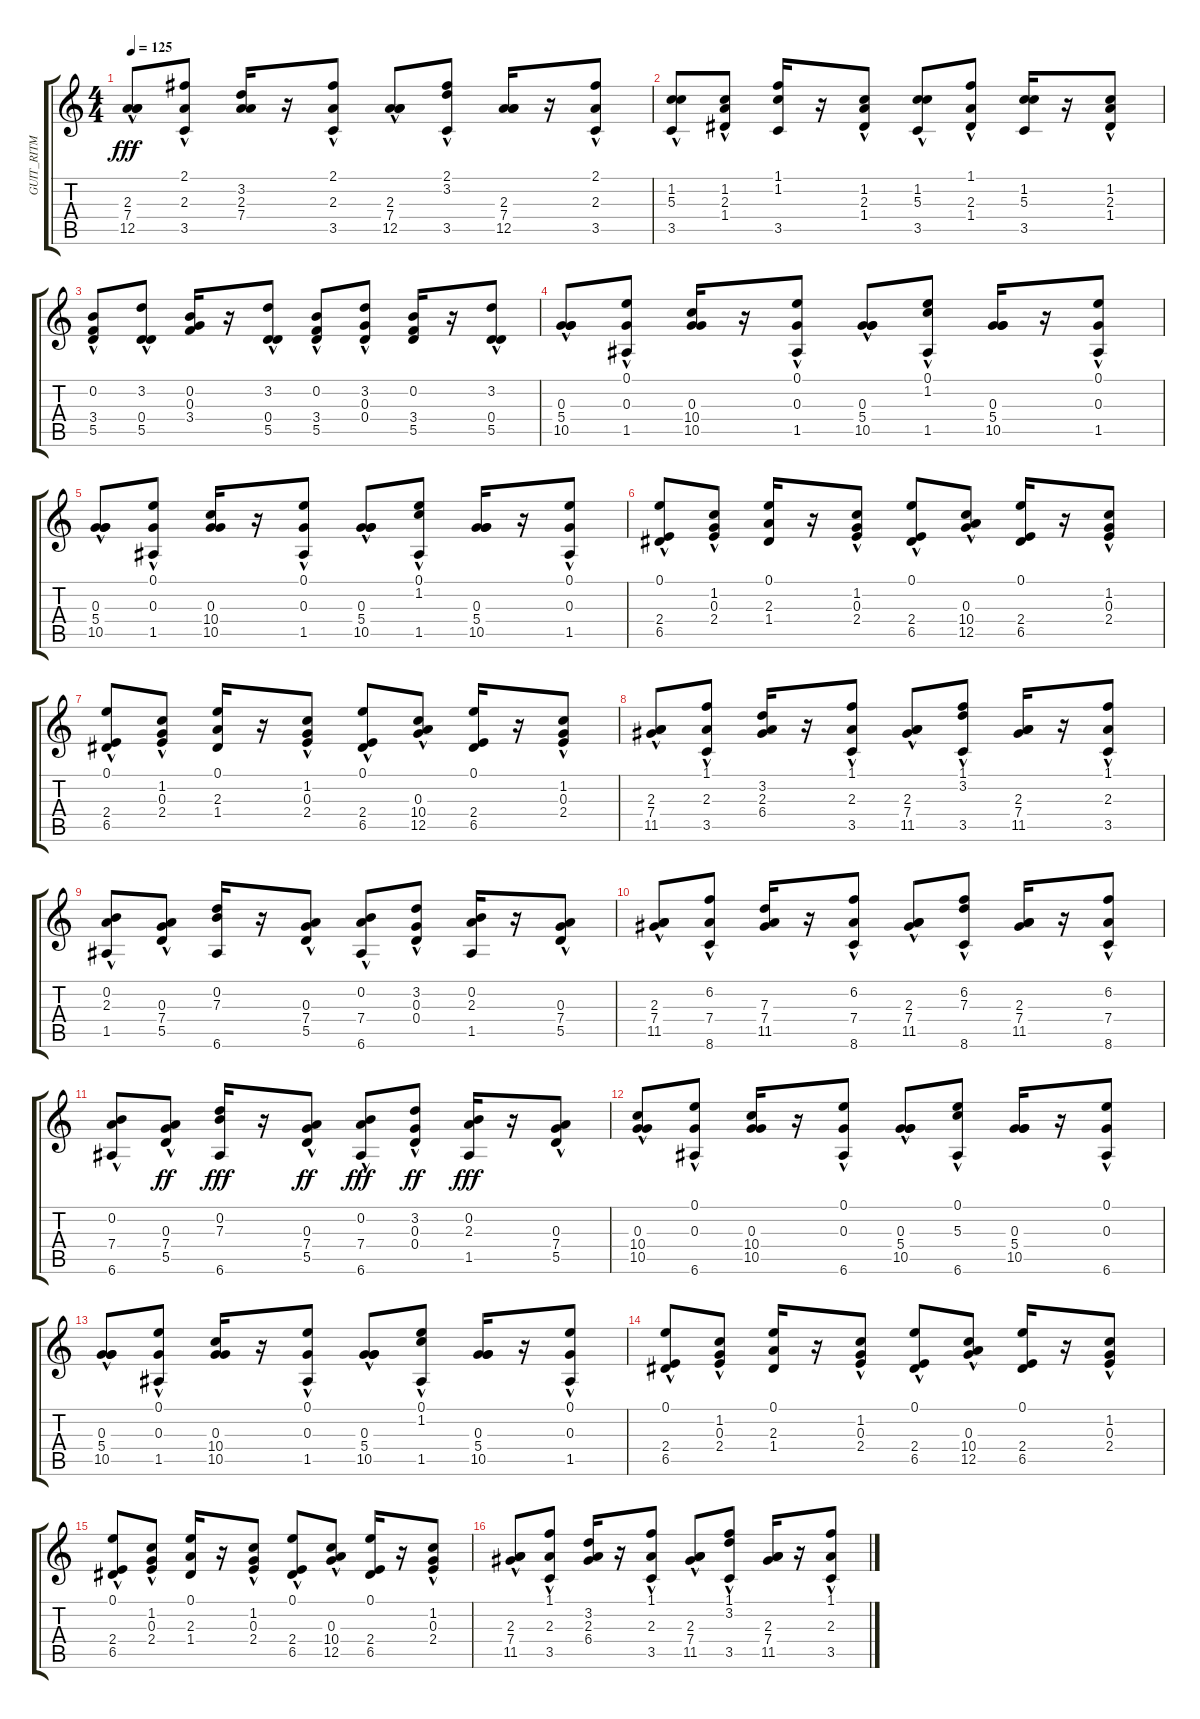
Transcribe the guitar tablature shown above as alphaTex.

\track ("GUIT_RITM" "GUIT_RITM") {instrument acousticguitarsteel}
\staff {score tabs}
\tuning (E4 B3 G3 D3 A2 E2) {hide}
\ts (4 4)
\tempo 125
\clef g2
\ks c
(2.3 7.4 12.5{hac}).8{dy fff} (2.1{hac} 2.3 3.5{hac}).8 (3.2 2.3 7.4).16 r.16 (2.1 2.3 3.5{hac}).8 (2.3 7.4 12.5{hac}).8 (2.1{hac} 3.2 3.5{hac}).8 (2.3 7.4 12.5).16 r.16 (2.1 2.3 3.5{hac}).8 |
(1.2 5.3 3.5{hac}).8 (1.2 2.3{hac} 1.4{hac}).8 (1.1 1.2 3.5).16 r.16 (1.2 2.3 1.4{hac}).8 (1.2 5.3 3.5{hac}).8 (1.1 2.3{hac} 1.4{hac}).8 (1.2 5.3 3.5).16 r.16 (1.2 2.3 1.4{hac}).8 |
(0.2 3.4{hac} 5.5).8 (3.2{hac} 0.4 5.5{hac}).8 (0.2 0.3 3.4).16 r.16 (3.2 0.4 5.5{hac}).8 (0.2 3.4{hac} 5.5).8 (3.2{hac} 0.3 0.4{hac}).8 (0.2 3.4 5.5).16 r.16 (3.2 0.4 5.5{hac}).8 |
(0.3 5.4 10.5{hac}).8 (0.1{hac} 0.3 1.5{hac}).8 (0.3 10.4 10.5).16 r.16 (0.1 0.3 1.5{hac}).8 (0.3 5.4 10.5{hac}).8 (0.1{hac} 1.2 1.5{hac}).8 (0.3 5.4 10.5).16 r.16 (0.1 0.3 1.5{hac}).8 |
(0.3 5.4 10.5{hac}).8 (0.1{hac} 0.3 1.5{hac}).8 (0.3 10.4 10.5).16 r.16 (0.1 0.3 1.5{hac}).8 (0.3 5.4 10.5{hac}).8 (0.1{hac} 1.2 1.5{hac}).8 (0.3 5.4 10.5).16 r.16 (0.1 0.3 1.5{hac}).8 |
(0.1 2.4 6.5{hac}).8 (1.2{hac} 0.3{hac} 2.4).8 (0.1 2.3 1.4).16 r.16 (1.2 0.3{hac} 2.4).8 (0.1 2.4 6.5{hac}).8 (0.3{hac} 10.4{hac} 12.5).8 (0.1 2.4 6.5).16 r.16 (1.2 0.3{hac} 2.4).8 |
(0.1 2.4 6.5{hac}).8 (1.2{hac} 0.3{hac} 2.4).8 (0.1 2.3 1.4).16 r.16 (1.2 0.3{hac} 2.4).8 (0.1 2.4 6.5{hac}).8 (0.3{hac} 10.4{hac} 12.5).8 (0.1 2.4 6.5).16 r.16 (1.2 0.3{hac} 2.4).8 |
(2.3 7.4 11.5{hac}).8 (1.1{hac} 2.3 3.5{hac}).8 (3.2 2.3 6.4).16 r.16 (1.1 2.3 3.5{hac}).8 (2.3 7.4 11.5{hac}).8 (1.1{hac} 3.2 3.5{hac}).8 (2.3 7.4 11.5).16 r.16 (1.1 2.3 3.5{hac}).8 |
(0.2 2.3 1.5{hac}).8 (0.3{hac} 7.4 5.5{hac}).8 (0.2 7.3 6.6).16 r.16 (0.3 7.4 5.5{hac}).8 (0.2 7.4 6.6{hac}).8 (3.2 0.3{hac} 0.4{hac}).8 (0.2 2.3 1.5).16 r.16 (0.3 7.4 5.5{hac}).8 |
(2.3 7.4 11.5{hac}).8 (6.2{hac} 7.4 8.6{hac}).8 (7.3 7.4 11.5).16 r.16 (6.2 7.4 8.6{hac}).8 (2.3 7.4 11.5{hac}).8 (6.2{hac} 7.3 8.6{hac}).8 (2.3 7.4 11.5).16 r.16 (6.2 7.4 8.6{hac}).8 |
(0.2 7.4 6.6{hac}).8 (0.3{hac} 7.4 5.5{hac}).8{dy ff} (0.2 7.3 6.6).16{dy fff} r.16 (0.3 7.4 5.5{hac}).8{dy ff} (0.2 7.4 6.6{hac}).8{dy fff} (3.2 0.3{hac} 0.4{hac}).8{dy ff} (0.2 2.3 1.5).16{dy fff} r.16 (0.3 7.4 5.5{hac}).8 |
(0.3 10.4 10.5{hac}).8 (0.1{hac} 0.3 6.6{hac}).8 (0.3 10.4 10.5).16 r.16 (0.1 0.3 6.6{hac}).8 (0.3 5.4 10.5{hac}).8 (0.1{hac} 5.3 6.6{hac}).8 (0.3 5.4 10.5).16 r.16 (0.1 0.3 6.6{hac}).8 |
(0.3 5.4 10.5{hac}).8 (0.1{hac} 0.3 1.5{hac}).8 (0.3 10.4 10.5).16 r.16 (0.1 0.3 1.5{hac}).8 (0.3 5.4 10.5{hac}).8 (0.1{hac} 1.2 1.5{hac}).8 (0.3 5.4 10.5).16 r.16 (0.1 0.3 1.5{hac}).8 |
(0.1 2.4 6.5{hac}).8 (1.2{hac} 0.3{hac} 2.4).8 (0.1 2.3 1.4).16 r.16 (1.2 0.3{hac} 2.4).8 (0.1 2.4 6.5{hac}).8 (0.3{hac} 10.4{hac} 12.5).8 (0.1 2.4 6.5).16 r.16 (1.2 0.3{hac} 2.4).8 |
(0.1 2.4 6.5{hac}).8 (1.2{hac} 0.3{hac} 2.4).8 (0.1 2.3 1.4).16 r.16 (1.2 0.3{hac} 2.4).8 (0.1 2.4 6.5{hac}).8 (0.3{hac} 10.4{hac} 12.5).8 (0.1 2.4 6.5).16 r.16 (1.2 0.3{hac} 2.4).8 |
(2.3 7.4 11.5{hac}).8 (1.1{hac} 2.3 3.5{hac}).8 (3.2 2.3 6.4).16 r.16 (1.1 2.3 3.5{hac}).8 (2.3 7.4 11.5{hac}).8 (1.1{hac} 3.2 3.5{hac}).8 (2.3 7.4 11.5).16 r.16 (1.1 2.3 3.5{hac}).8
